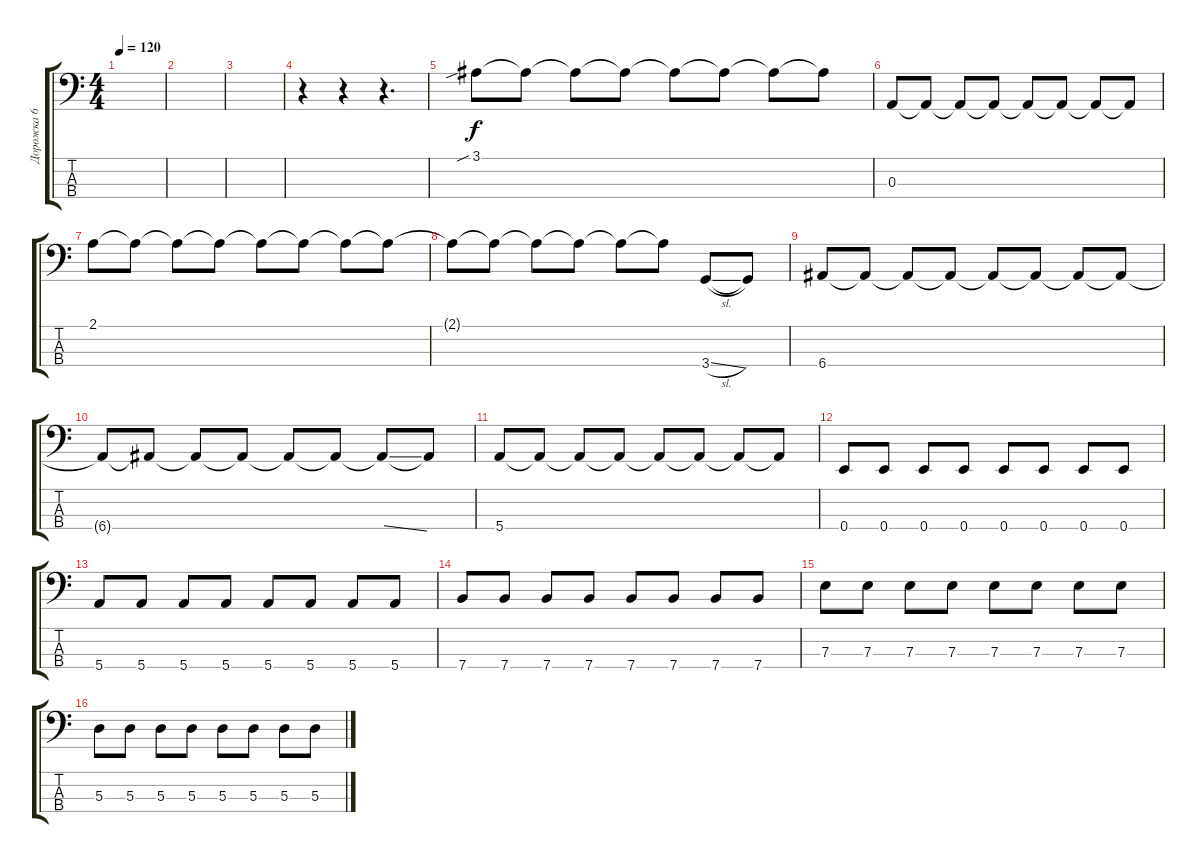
\track ("Дорожка 6" "Дорожка 6") {instrument electricbassfinger}
\staff {score tabs}
\tuning (G2 D2 A1 E1) {hide}
\ts (4 4)
\tempo 120
\clef f4
\ks c
|
|
|
r.4 r.4 r.4{d} |
3.1{sib}.8{dy f} 3.1{t}.8 3.1{t}.8 3.1{t}.8 3.1{t}.8 3.1{t}.8 3.1{t}.8 3.1{t}.8 |
0.3.8 0.3{t}.8 0.3{t}.8 0.3{t}.8 0.3{t}.8 0.3{t}.8 0.3{t}.8 0.3{t}.8 |
2.1.8 2.1{t}.8 2.1{t}.8 2.1{t}.8 2.1{t}.8 2.1{t}.8 2.1{t}.8 2.1{t}.8 |
2.1{t}.8 2.1{t}.8 2.1{t}.8 2.1{t}.8 2.1{t}.8 2.1{t}.8 3.4{sl}.8 3.4{t}.8 |
6.4.8 6.4{t}.8 6.4{t}.8 6.4{t}.8 6.4{t}.8 6.4{t}.8 6.4{t}.8 6.4{t}.8 |
6.4{t}.8 6.4{t}.8 6.4{t}.8 6.4{t}.8 6.4{t}.8 6.4{t}.8 6.4{ss t}.8 6.4{t}.8 |
5.4.8 5.4{t}.8 5.4{t}.8 5.4{t}.8 5.4{t}.8 5.4{t}.8 5.4{t}.8 5.4{t}.8 |
0.4.8 0.4.8 0.4.8 0.4.8 0.4.8 0.4.8 0.4.8 0.4.8 |
5.4.8 5.4.8 5.4.8 5.4.8 5.4.8 5.4.8 5.4.8 5.4.8 |
7.4.8 7.4.8 7.4.8 7.4.8 7.4.8 7.4.8 7.4.8 7.4.8 |
7.3.8 7.3.8 7.3.8 7.3.8 7.3.8 7.3.8 7.3.8 7.3.8 |
5.3.8 5.3.8 5.3.8 5.3.8 5.3.8 5.3.8 5.3.8 5.3.8
